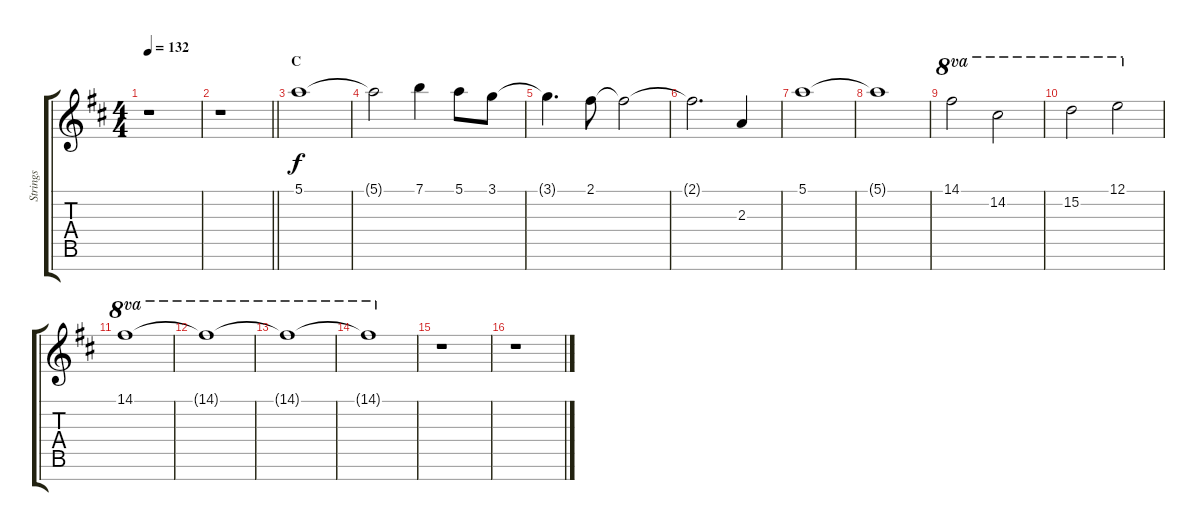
\track ("Strings" "Strings") {instrument stringensemble1}
\staff {score tabs}
\tuning (E5 B4 G4 D4 A3 E3 B2) {hide}
\ts (4 4)
\tempo 132
\clef g2
\ks d
r.1{dy f} |
\barLineRight lightlight
r.1 |
\section ("" "C")
5.1.1 |
5.1{t}.2 7.1.4 5.1.8 3.1.8 |
3.1{t}.4{d} 2.1.8 2.1{t}.2 |
2.1{t}.2{d} 2.3.4 |
5.1.1 |
5.1{t}.1 |
14.1.2{ot 8va} 14.2.2{ot 8va} |
15.2.2{ot 8va} 12.1.2{ot 8va} |
14.1.1{ot 8va} |
14.1{t}.1{ot 8va} |
14.1{t}.1{ot 8va} |
14.1{t}.1{ot 8va} |
r.1 |
r.1
